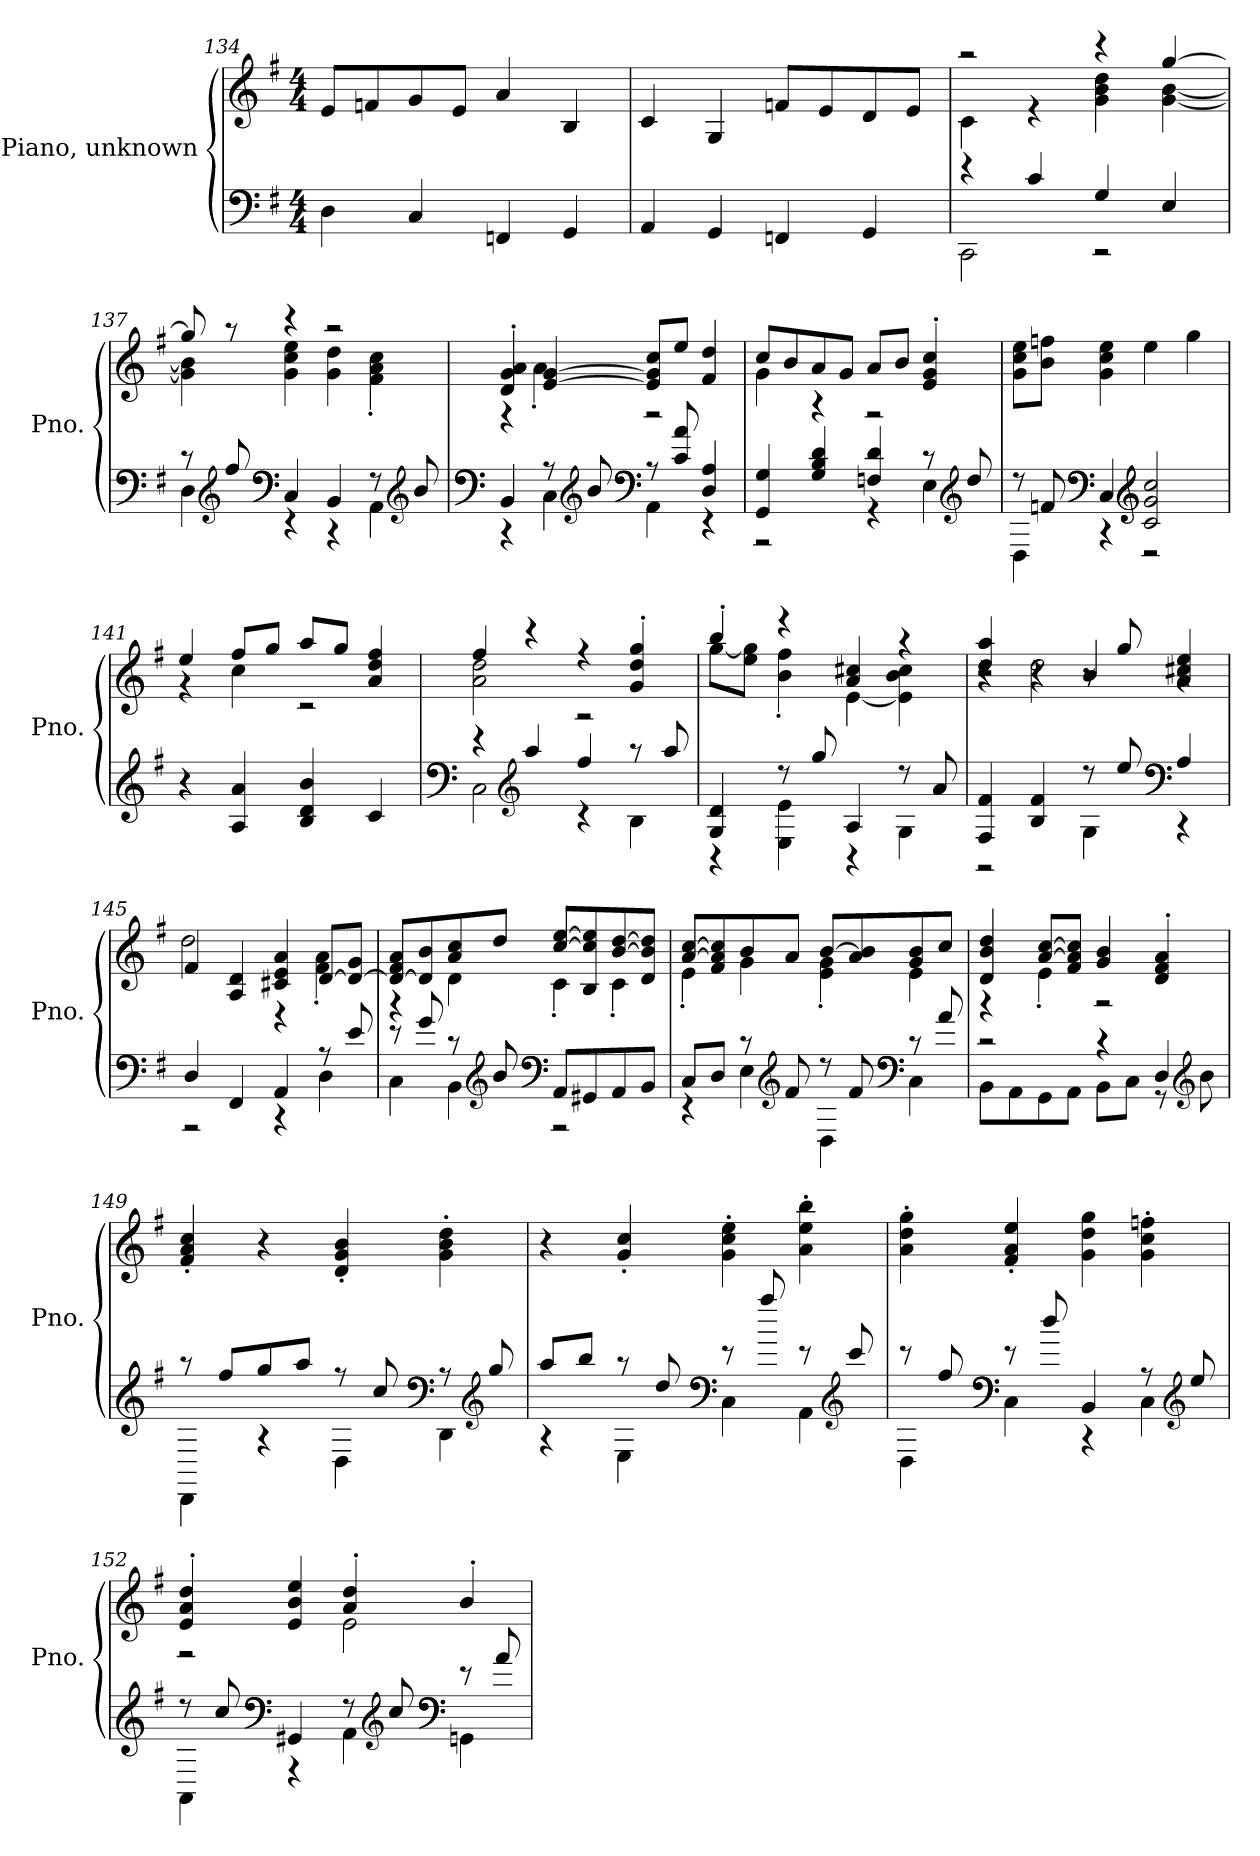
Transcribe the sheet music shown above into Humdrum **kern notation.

**kern	**kern
*part1	*part1
*staff2	*staff1
*I"Piano, unknown	*
*I'Pno.	*
!!LO:LB:g=z
*clefF4	*clefG2
*k[f#]	*k[f#]
*M4/4	*M4/4
=134	=134
4D\	8e/L
.	8fn/
4C/	8g/
.	8e/J
4FFn/	4a/
4GG/	4B/
=135	=135
4AA/	4c/
4GG/	4G/
4FFn/	8fn/L
.	8e/
4GG/	8d/
.	8e/J
=136	=136
*^	*^
4r	2CC\	2r	4c\
4c/	.	.	4r
4G/	2r	4r	4g\ 4b\ 4dd\
4E/	.	[4gg/	[4g\ [4b\
=137	=137	=137	=137
8r	4D\	8gg/]	4g\] 4b\]
*clefG2	*	*	*
8ff#/	.	8r	.
*clefF4	*	*	*
4C/	4r	4r	4g\ 4cc\ 4ee\
4BB/	4r	2r	4g\ 4dd\
8r	4AA\	.	4f#\' 4a\' 4cc\'
*clefG2	*	*	*
8b/	.	.	.
!!LO:LB:g=z	!!
=138	=138	=138	=138
*clefF4	*	*	*
4BB/	4r	4d/' 4g/' 4a/'	4r
8r	4C\	[4e/ [4g/	4a'\
*clefG2	*	*	*
8b/	.	.	.
*clefF4	*	*	*
8r	4AA\	8e/] 8g/] 8cc/L	2r
8c/ 8a/	.	8ee/J	.
4D/ 4A/	4r	4f#/ 4dd/	.
=139	=139	=139	=139
4GG/ 4G/	2r	8cc/L	4g\
.	.	8b/	.
4G/ 4B/ 4d/	.	8a/	4r
.	.	8g/J	.
4Fn/ 4d/	4r	8a/L	2r
.	.	8b/J	.
8r	4E\	4e/' 4g/' 4cc/'	.
*clefG2	*	*	*
8dd/	.	.	.
*	*	*v	*v
=140	=140	=140
8r	4D\	8g\ 8cc\ 8ee\L
8fn/	.	8b\ 8ffn\J
*clefF4	*	*
4C/	4r	4g\ 4cc\ 4ee\
*clefG2	*	*
2c/ 2g/ 2cc/	2r	4ee\
.	.	4gg\
*v	*v	*
=141	=141
*	*^
4r	4ee/	4r
4A/ 4a/	8ff#/L	4cc\
.	8gg/J	.
4B/ 4d/ 4b/	8aa/L	2r
.	8gg/J	.
4c/	4a/ 4dd/ 4ff#/	.
!!LO:LB:g=z	!!
=142	=142	=142
*clefF4	*	*
*^	*	*
4r	2C\	4ff#/	2a\ 2dd\
*clefG2	*	*	*
4aa/	.	4r	.
4ff#/	4r	4r	2r
8r	4B\	4g/' 4dd/' 4gg/'	.
8aa/	.	.	.
=143	=143	=143	=143
4G/ 4d/	4r	4bb'/	[8gg\L
.	.	.	8ee\ 8gg\]J
8r	4E\ 4e\	4r	4b\' 4ff#\'
8gg/	.	.	.
4A/	4r	4a/ 4cc#X/	[4e\
8r	4G\	4r	4e\] 4b\ 4cc#\
8a/	.	.	.
=144	=144	=144	=144
*	*	*	*^
4F#/ 4f#/	2r	4dd/ 4aa/	4r	2r
4B/ 4f#/	.	4r	2dd\	.
8r	4G\	8r	.	4b/
8ee/	.	8gg/	.	.
*clefF4	*	*	*	*
4A/	4r	4a/ 4cc#X/ 4ee/	4r	4r
*	*	*	*v	*v
=145	=145	=145	=145
4D/	2r	4f#/	2dd\
4FF#/	.	4A/ 4d/	.
4AA/	4r	4c#X/ 4e/ 4a/	4r
8r	4D\	[8d/L	4f#\' 4a\'
8e/	.	8d/_ 8g/J	.
!!LO:LB:g=z	!!
=146	=146	=146	=146
8r	4C\	8d/_ 8f#/ 8a/L	4r
8g/	.	8d/] 8b/	.
8r	4BB\	8a/ 8cc/	4d\
*clefG2	*	*	*
8b/	.	8dd/J	.
*clefF4	*	*	*
8AA/L	2r	[8cc/ [8ee/L	4c'\
8GG#X/	.	8B/ 8cc/] 8ee/]	.
8AA/	.	[8b/ [8dd/	4c'\
8BB/J	.	8d/ 8b/] 8dd/]J	.
=147	=147	=147	=147
8C/L	4r	[8a/ [8cc/L	4e'\
8D/J	.	8f#/ 8a/] 8cc/]	.
8r	4E\	8b/	4g\
*clefG2	*	*	*
8f#/	.	8a/J	.
8r	4D\	[8b/L	4e\' 4g\'
8f#/	.	8a/ 8b/]	.
*clefF4	*	*	*
8r	4C\	8g/ 8b/	4e\
8a/	.	8cc/J	.
=148	=148	=148	=148
2r	8BB\L	4d/ 4b/ 4dd/	4r
.	8AA\	.	.
.	8GG\	[8a/ [8cc/L	4e'\
.	8AA\J	8f#/ 8a/] 8cc/]J	.
4r	8BB\L	4g/ 4b/	2r
.	8C\J	.	.
4D/	8r	4d/' 4f#/' 4a/'	.
*clefG2	*	*	*
.	8b\	.	.
*	*	*v	*v
!!LO:LB:g=z
=149	=149	=149
8r	4DD\	4f#/' 4a/' 4cc/'
8ff#/L	.	.
8gg/	4r	4r
8aa/J	.	.
8r	4D\	4d/' 4g/' 4b/'
8cc/	.	.
*clefF4	*	*
8r	4DD\	4g\' 4b\' 4dd\'
*clefG2	*	*
8gg/	.	.
=150	=150	=150
8aa/L	4r	4r
8bb/J	.	.
8r	4E\	4g/' 4cc/'
8dd/	.	.
*clefF4	*	*
8r	4C\	4g\' 4cc\' 4ee\'
8aa/	.	.
8r	4AA\	4a\' 4ee\' 4bb\'
*clefG2	*	*
8ccc/	.	.
=151	=151	=151
8r	4D\	4a\' 4dd\' 4gg\'
8ff#/	.	.
*clefF4	*	*
8r	4C\	4f#/' 4a/' 4ee/'
8dd/	.	.
4BB/	4r	4g\ 4dd\ 4gg\
8r	4C\	4g\' 4cc\' 4ffn\'
*clefG2	*	*
8ee/	.	.
!!LO:PB:g=z
=152	=152	=152
*	*	*^
8r	4AA\	4e/' 4a/' 4dd/'	2r
8cc/	.	.	.
*clefF4	*	*	*
4GG#X/	4r	4e/ 4b/ 4ee/	.
8r	4AA\	4a/' 4dd/'	2e\
*clefG2	*	*	*
8cc/	.	.	.
*clefF4	*	*	*
8r	4GGn\	4b'/	.
8a/	.	.	.
*v	*v	*	*
*	*v	*v
=	=
*-	*-
